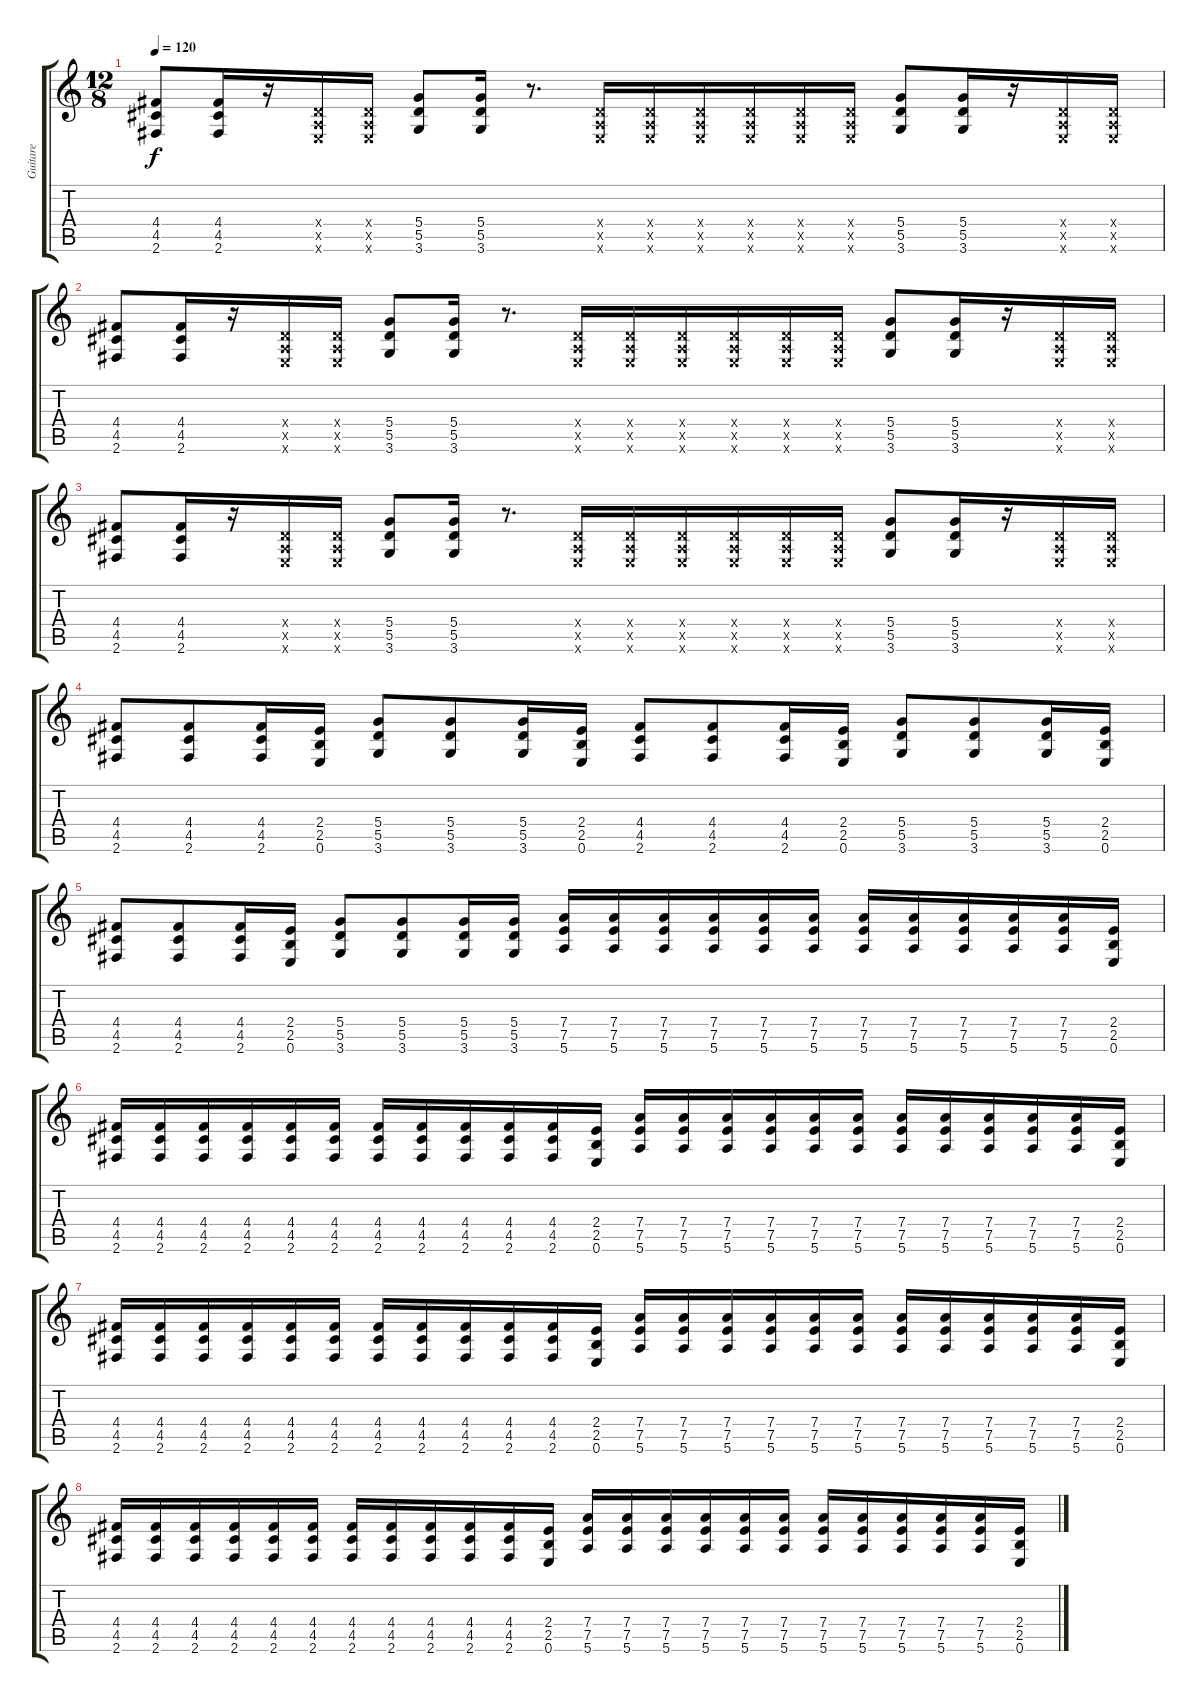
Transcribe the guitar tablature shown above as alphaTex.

\track ("Guitare" "Guitare") {instrument distortionguitar}
\staff {score tabs}
\tuning (E4 B3 G3 D3 A2 E2) {hide}
\ts (12 8)
\tempo 120
\clef g2
\ks c
(4.4 4.5 2.6).8{dy f} (4.4 4.5 2.6).16 r.16 (0.4{x} 0.5{x} 0.6{x}).16 (0.4{x} 0.5{x} 0.6{x}).16 (5.4 5.5 3.6).8 (5.4 5.5 3.6).16 r.8{d} (0.4{x} 0.5{x} 0.6{x}).16 (0.4{x} 0.5{x} 0.6{x}).16 (0.4{x} 0.5{x} 0.6{x}).16 (0.4{x} 0.5{x} 0.6{x}).16 (0.4{x} 0.5{x} 0.6{x}).16 (0.4{x} 0.5{x} 0.6{x}).16 (5.4 5.5 3.6).8 (5.4 5.5 3.6).16 r.16 (0.4{x} 0.5{x} 0.6{x}).16 (0.4{x} 0.5{x} 0.6{x}).16 |
(4.4 4.5 2.6).8 (4.4 4.5 2.6).16 r.16 (0.4{x} 0.5{x} 0.6{x}).16 (0.4{x} 0.5{x} 0.6{x}).16 (5.4 5.5 3.6).8 (5.4 5.5 3.6).16 r.8{d} (0.4{x} 0.5{x} 0.6{x}).16 (0.4{x} 0.5{x} 0.6{x}).16 (0.4{x} 0.5{x} 0.6{x}).16 (0.4{x} 0.5{x} 0.6{x}).16 (0.4{x} 0.5{x} 0.6{x}).16 (0.4{x} 0.5{x} 0.6{x}).16 (5.4 5.5 3.6).8 (5.4 5.5 3.6).16 r.16 (0.4{x} 0.5{x} 0.6{x}).16 (0.4{x} 0.5{x} 0.6{x}).16 |
(4.4 4.5 2.6).8 (4.4 4.5 2.6).16 r.16 (0.4{x} 0.5{x} 0.6{x}).16 (0.4{x} 0.5{x} 0.6{x}).16 (5.4 5.5 3.6).8 (5.4 5.5 3.6).16 r.8{d} (0.4{x} 0.5{x} 0.6{x}).16 (0.4{x} 0.5{x} 0.6{x}).16 (0.4{x} 0.5{x} 0.6{x}).16 (0.4{x} 0.5{x} 0.6{x}).16 (0.4{x} 0.5{x} 0.6{x}).16 (0.4{x} 0.5{x} 0.6{x}).16 (5.4 5.5 3.6).8 (5.4 5.5 3.6).16 r.16 (0.4{x} 0.5{x} 0.6{x}).16 (0.4{x} 0.5{x} 0.6{x}).16 |
(4.4 4.5 2.6).8 (4.4 4.5 2.6).8 (4.4 4.5 2.6).16 (2.4 2.5 0.6).16 (5.4 5.5 3.6).8 (5.4 5.5 3.6).8 (5.4 5.5 3.6).16 (2.4 2.5 0.6).16 (4.4 4.5 2.6).8 (4.4 4.5 2.6).8 (4.4 4.5 2.6).16 (2.4 2.5 0.6).16 (5.4 5.5 3.6).8 (5.4 5.5 3.6).8 (5.4 5.5 3.6).16 (2.4 2.5 0.6).16 |
(4.4 4.5 2.6).8 (4.4 4.5 2.6).8 (4.4 4.5 2.6).16 (2.4 2.5 0.6).16 (5.4 5.5 3.6).8 (5.4 5.5 3.6).8 (5.4 5.5 3.6).16 (5.4 5.5 3.6).16 (7.4 7.5 5.6).16 (7.4 7.5 5.6).16 (7.4 7.5 5.6).16 (7.4 7.5 5.6).16 (7.4 7.5 5.6).16 (7.4 7.5 5.6).16 (7.4 7.5 5.6).16 (7.4 7.5 5.6).16 (7.4 7.5 5.6).16 (7.4 7.5 5.6).16 (7.4 7.5 5.6).16 (2.4 2.5 0.6).16 |
(4.4 4.5 2.6).16 (4.4 4.5 2.6).16 (4.4 4.5 2.6).16 (4.4 4.5 2.6).16 (4.4 4.5 2.6).16 (4.4 4.5 2.6).16 (4.4 4.5 2.6).16 (4.4 4.5 2.6).16 (4.4 4.5 2.6).16 (4.4 4.5 2.6).16 (4.4 4.5 2.6).16 (2.4 2.5 0.6).16 (7.4 7.5 5.6).16 (7.4 7.5 5.6).16 (7.4 7.5 5.6).16 (7.4 7.5 5.6).16 (7.4 7.5 5.6).16 (7.4 7.5 5.6).16 (7.4 7.5 5.6).16 (7.4 7.5 5.6).16 (7.4 7.5 5.6).16 (7.4 7.5 5.6).16 (7.4 7.5 5.6).16 (2.4 2.5 0.6).16 |
(4.4 4.5 2.6).16 (4.4 4.5 2.6).16 (4.4 4.5 2.6).16 (4.4 4.5 2.6).16 (4.4 4.5 2.6).16 (4.4 4.5 2.6).16 (4.4 4.5 2.6).16 (4.4 4.5 2.6).16 (4.4 4.5 2.6).16 (4.4 4.5 2.6).16 (4.4 4.5 2.6).16 (2.4 2.5 0.6).16 (7.4 7.5 5.6).16 (7.4 7.5 5.6).16 (7.4 7.5 5.6).16 (7.4 7.5 5.6).16 (7.4 7.5 5.6).16 (7.4 7.5 5.6).16 (7.4 7.5 5.6).16 (7.4 7.5 5.6).16 (7.4 7.5 5.6).16 (7.4 7.5 5.6).16 (7.4 7.5 5.6).16 (2.4 2.5 0.6).16 |
(4.4 4.5 2.6).16 (4.4 4.5 2.6).16 (4.4 4.5 2.6).16 (4.4 4.5 2.6).16 (4.4 4.5 2.6).16 (4.4 4.5 2.6).16 (4.4 4.5 2.6).16 (4.4 4.5 2.6).16 (4.4 4.5 2.6).16 (4.4 4.5 2.6).16 (4.4 4.5 2.6).16 (2.4 2.5 0.6).16 (7.4 7.5 5.6).16 (7.4 7.5 5.6).16 (7.4 7.5 5.6).16 (7.4 7.5 5.6).16 (7.4 7.5 5.6).16 (7.4 7.5 5.6).16 (7.4 7.5 5.6).16 (7.4 7.5 5.6).16 (7.4 7.5 5.6).16 (7.4 7.5 5.6).16 (7.4 7.5 5.6).16 (2.4 2.5 0.6).16
